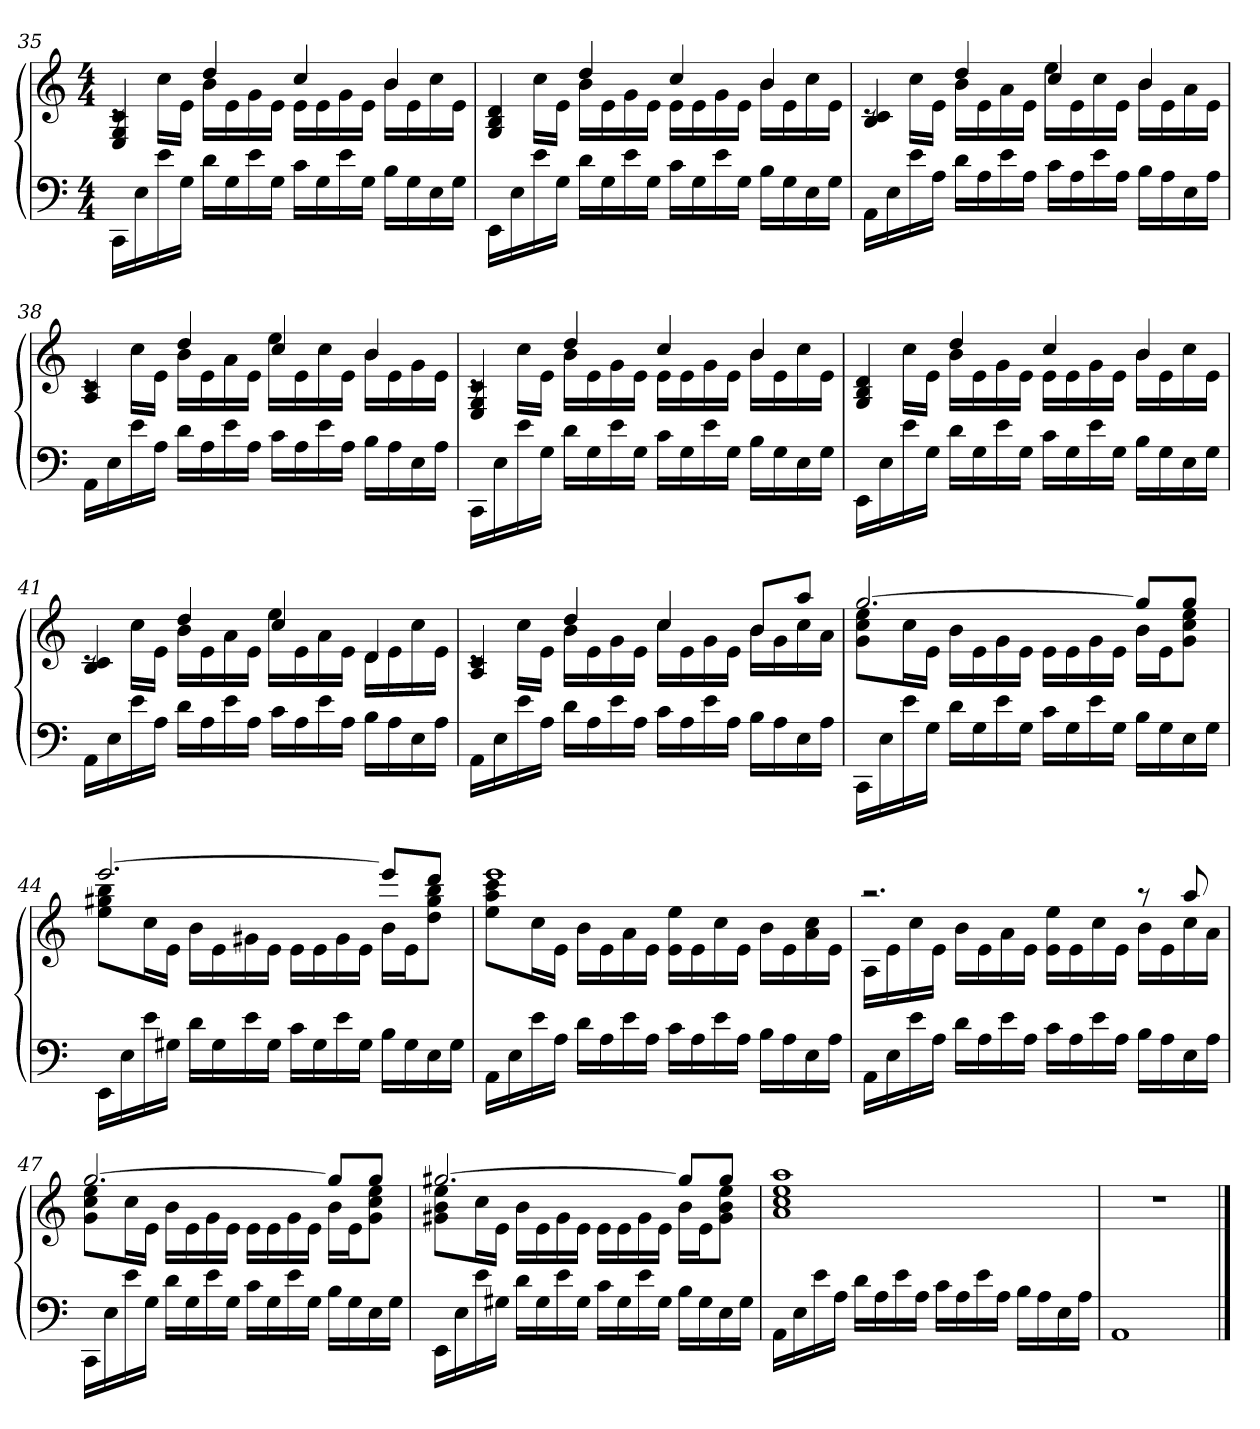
**kern	**kern
*part1	*part1
*staff2	*staff1
*clefF4	*clefG2
*k[]	*k[]
*a:	*a:
*M4/4	*M4/4
=35	=35
*	*^
16CC\LL	4E/ 4G/ 4c/	8rc
16E\	.	.
16e\	.	16cc\LL
16G\JJ	.	16e\JJ
16d\LL	4dd/	16b\LL
16G\	.	16e\
16e\	.	16g\
16G\JJ	.	16e\JJ
16c\LL	4cc/	16e\LL
16G\	.	16e\
16e\	.	16g\
16G\JJ	.	16e\JJ
16B\LL	4b/	16b\LL
16G\	.	16e\
16E\	.	16cc\
16G\JJ	.	16e\JJ
=36	=36	=36
16EE\LL	4G/ 4B/ 4d/	8rc
16E\	.	.
16e\	.	16cc\LL
16G\JJ	.	16e\JJ
16d\LL	4dd/	16b\LL
16G\	.	16e\
16e\	.	16g\
16G\JJ	.	16e\JJ
16c\LL	4cc/	16e\LL
16G\	.	16e\
16e\	.	16g\
16G\JJ	.	16e\JJ
16B\LL	4b/	16b\LL
16G\	.	16e\
16E\	.	16cc\
16G\JJ	.	16e\JJ
!!LO:LB:g=z	!!
=37	=37	=37
16AA\LL	4B/ 4c/	8rc
16E\	.	.
16e\	.	16cc\LL
16A\JJ	.	16e\JJ
16d\LL	4dd/	16b\LL
16A\	.	16e\
16e\	.	16a\
16A\JJ	.	16e\JJ
16c\LL	4cc/	16ee\LL
16A\	.	16e\
16e\	.	16cc\
16A\JJ	.	16e\JJ
16B\LL	4b/	16b\LL
16A\	.	16e\
16E\	.	16a\
16A\JJ	.	16e\JJ
=38	=38	=38
16AA\LL	4A/ 4c/	8rc
16E\	.	.
16e\	.	16cc\LL
16A\JJ	.	16e\JJ
16d\LL	4dd/	16b\LL
16A\	.	16e\
16e\	.	16a\
16A\JJ	.	16e\JJ
16c\LL	4cc/	16ee\LL
16A\	.	16e\
16e\	.	16cc\
16A\JJ	.	16e\JJ
16B\LL	4b/	16b\LL
16A\	.	16e\
16E\	.	16g\
16A\JJ	.	16e\JJ
=39	=39	=39
16CC\LL	4E/ 4G/ 4c/	8rc
16E\	.	.
16e\	.	16cc\LL
16G\JJ	.	16e\JJ
16d\LL	4dd/	16b\LL
16G\	.	16e\
16e\	.	16g\
16G\JJ	.	16e\JJ
16c\LL	4cc/	16e\LL
16G\	.	16e\
16e\	.	16g\
16G\JJ	.	16e\JJ
16B\LL	4b/	16b\LL
16G\	.	16e\
16E\	.	16cc\
16G\JJ	.	16e\JJ
!!LO:LB:g=z	!!
=40	=40	=40
16EE\LL	4G/ 4B/ 4d/	8rc
16E\	.	.
16e\	.	16cc\LL
16G\JJ	.	16e\JJ
16d\LL	4dd/	16b\LL
16G\	.	16e\
16e\	.	16g\
16G\JJ	.	16e\JJ
16c\LL	4cc/	16e\LL
16G\	.	16e\
16e\	.	16g\
16G\JJ	.	16e\JJ
16B\LL	4b/	16b\LL
16G\	.	16e\
16E\	.	16cc\
16G\JJ	.	16e\JJ
=41	=41	=41
16AA\LL	4B/ 4c/	8rc
16E\	.	.
16e\	.	16cc\LL
16A\JJ	.	16e\JJ
16d\LL	4dd/	16b\LL
16A\	.	16e\
16e\	.	16a\
16A\JJ	.	16e\JJ
16c\LL	4cc/	16ee\LL
16A\	.	16e\
16e\	.	16a\
16A\JJ	.	16e\JJ
16B\LL	4d/	16d\LL
16A\	.	16e\
16E\	.	16cc\
16A\JJ	.	16e\JJ
=42	=42	=42
16AA\LL	4A/ 4c/	8rc
16E\	.	.
16e\	.	16cc\LL
16A\JJ	.	16e\JJ
16d\LL	4dd/	16b\LL
16A\	.	16e\
16e\	.	16g\
16A\JJ	.	16e\JJ
16c\LL	4cc/	16cc\LL
16A\	.	16e\
16e\	.	16g\
16A\JJ	.	16e\JJ
16B\LL	8b/L	16b\LL
16A\	.	16g\
16E\	8aa/J	16cc\
16A\JJ	.	16a\JJ
!!LO:PB:g=z	!!
=43	=43	=43
16CC\LL	[>2.gg/	8g\ 8cc\ 8ee\L
16E\	.	.
16e\	.	16cc\L
16G\JJ	.	16e\JJ
16d\LL	.	16b\LL
16G\	.	16e\
16e\	.	16g\
16G\JJ	.	16e\JJ
16c\LL	.	16e\LL
16G\	.	16e\
16e\	.	16g\
16G\JJ	.	16e\JJ
16B\LL	8gg/L]	16b\LL
16G\	.	16e\J
16E\	8gg/J	8g\ 8cc\ 8ee\J
16G\JJ	.	.
=44	=44	=44
16EE\LL	[>2.eee/	8ee\ 8gg#X\ 8bb\L
16E\	.	.
16e\	.	16cc\L
16G#X\JJ	.	16e\JJ
16d\LL	.	16b\LL
16G#\	.	16e\
16e\	.	16g#X\
16G#\JJ	.	16e\JJ
16c\LL	.	16e\LL
16G#\	.	16e\
16e\	.	16g#\
16G#\JJ	.	16e\JJ
16B\LL	8eee/L]	16b\LL
16G#\	.	16e\J
16E\	8ddd/J	8dd\ 8gg#\ 8bb\J
16G#\JJ	.	.
=45	=45	=45
16AA\LL	1eee	8ee\ 8aa\ 8ccc\L
16E\	.	.
16e\	.	16cc\L
16A\JJ	.	16e\JJ
16d\LL	.	16b\LL
16A\	.	16e\
16e\	.	16a\
16A\JJ	.	16e\JJ
16c\LL	.	16e\ 16ee\LL
16A\	.	16e\
16e\	.	16cc\
16A\JJ	.	16e\JJ
16B\LL	.	16b\LL
16A\	.	16e\
16E\	.	16a\ 16cc\
16A\JJ	.	16e\JJ
!!LO:LB:g=z	!!
=46	=46	=46
16AA\LL	2.raa	16A\LL
16E\	.	16e\
16e\	.	16cc\
16A\JJ	.	16e\JJ
16d\LL	.	16b\LL
16A\	.	16e\
16e\	.	16a\
16A\JJ	.	16e\JJ
16c\LL	.	16e\ 16ee\LL
16A\	.	16e\
16e\	.	16cc\
16A\JJ	.	16e\JJ
16B\LL	8raa	16b\LL
16A\	.	16e\
16E\	8aa/	16cc\
16A\JJ	.	16a\JJ
=47	=47	=47
16CC\LL	[>2.gg/	8g\ 8cc\ 8ee\L
16E\	.	.
16e\	.	16cc\L
16G\JJ	.	16e\JJ
16d\LL	.	16b\LL
16G\	.	16e\
16e\	.	16g\
16G\JJ	.	16e\JJ
16c\LL	.	16e\LL
16G\	.	16e\
16e\	.	16g\
16G\JJ	.	16e\JJ
16B\LL	8gg/L]	16b\LL
16G\	.	16e\J
16E\	8gg/J	8g\ 8cc\ 8ee\J
16G\JJ	.	.
=48	=48	=48
16EE\LL	[>2.gg#X/	8g#X\ 8b\ 8ee\L
16E\	.	.
16e\	.	16cc\L
16G#X\JJ	.	16e\JJ
16d\LL	.	16b\LL
16G#\	.	16e\
16e\	.	16g#\
16G#\JJ	.	16e\JJ
16c\LL	.	16e\LL
16G#\	.	16e\
16e\	.	16g#\
16G#\JJ	.	16e\JJ
16B\LL	8gg#/L]	16b\LL
16G#\	.	16e\J
16E\	8gg#/J	8g#\ 8b\ 8ee\J
16G#\JJ	.	.
*	*v	*v
!!LO:LB:g=z
=49	=49
16AA\LL	1a 1cc 1ee 1aa
16E\	.
16e\	.
16A\JJ	.
16d\LL	.
16A\	.
16e\	.
16A\JJ	.
16c\LL	.
16A\	.
16e\	.
16A\JJ	.
16B\LL	.
16A\	.
16E\	.
16A\JJ	.
=50	=50
1AA	1r
==	==
*-	*-
